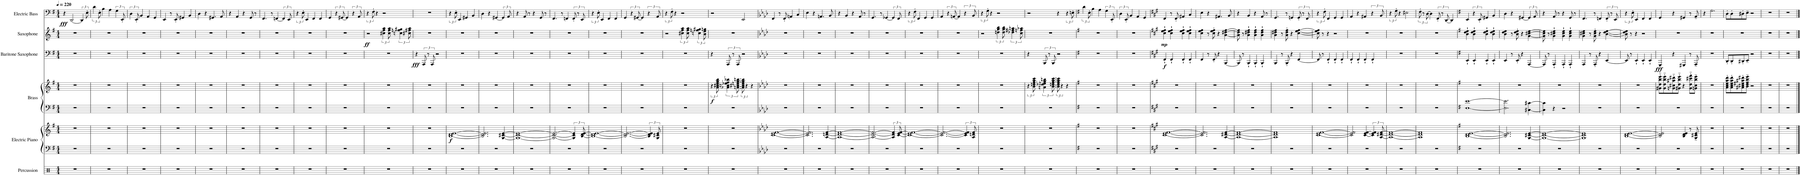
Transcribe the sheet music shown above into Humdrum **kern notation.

**kern	**kern	**kern	**dynam	**kern	**kern	**dynam	**kern	**dynam	**kern	**dynam	**kern	**dynam
*part6	*part5	*part5	*part5	*part4	*part4	*part4	*part3	*part3	*part2	*part2	*part1	*part1
*staff8	*staff7	*staff6	*staff6/7	*staff5	*staff4	*staff4/5	*staff3	*staff3	*staff2	*staff2	*staff1	*staff1
*I"Percussion	*I"Electric Piano	*	*	*I"Brass	*	*	*I"Baritone Saxophone	*	*I"Saxophone	*	*I"Electric Bass	*
*I'Perc.	*I'El. Pno.	*	*	*I'Br.	*	*	*I'Bar. Sax.	*	*I'Sax.	*	*I'El. B.	*
*clefX	*clefF4	*clefG2	*	*clefF4	*clefG2	*	*clefF4	*	*clefG2	*	*clefF4	*
*	*	*	*	*	*	*	*Trd12c21	*	*Trd7c12	*	*Trd7c12	*
*k[]	*k[f#]	*k[f#]	*	*k[f#]	*k[f#]	*	*k[f#]	*	*k[f#]	*	*k[f#]	*
*M4/4	*M4/4	*M4/4	*	*M4/4	*M4/4	*	*M4/4	*	*M4/4	*	*M4/4	*
*MM220	*MM220	*MM220	*	*MM220	*MM220	*	*MM220	*	*MM220	*	*MM220	*
=1	=1	=1	=1	=1	=1	=1	=1	=1	=1	=1	=1	=1
!	!	!	!	!	!	!	!	!	!	!	!	!LO:DY:b
1r	1r	1r	.	1r	1r	.	1r	.	1r	.	4r	fff
.	.	.	.	.	.	.	.	.	.	.	[2DD/	.
.	.	.	.	.	.	.	.	.	.	.	6DD/]	.
.	.	.	.	.	.	.	.	.	.	.	12E'\	.
=2	=2	=2	=2	=2	=2	=2	=2	=2	=2	=2	=2	=2
1r	1r	1r	.	1r	1r	.	1r	.	1r	.	6d\	.
.	.	.	.	.	.	.	.	.	.	.	12E'\	.
.	.	.	.	.	.	.	.	.	.	.	4B\	.
.	.	.	.	.	.	.	.	.	.	.	4A\	.
.	.	.	.	.	.	.	.	.	.	.	6G\	.
.	.	.	.	.	.	.	.	.	.	.	12EE'/	.
=3	=3	=3	=3	=3	=3	=3	=3	=3	=3	=3	=3	=3
1r	1r	1r	.	1r	1r	.	1r	.	1r	.	6D\	.
.	.	.	.	.	.	.	.	.	.	.	12EE'/	.
.	.	.	.	.	.	.	.	.	.	.	4BB/	.
.	.	.	.	.	.	.	.	.	.	.	4AA/	.
.	.	.	.	.	.	.	.	.	.	.	4GG/	.
=4	=4	=4	=4	=4	=4	=4	=4	=4	=4	=4	=4	=4
1r	1r	1r	.	1r	1r	.	1r	.	1r	.	4EE/	.
.	.	.	.	.	.	.	.	.	.	.	8r	.
.	.	.	.	.	.	.	.	.	.	.	8EE'/	.
.	.	.	.	.	.	.	.	.	.	.	4GG#X/	.
.	.	.	.	.	.	.	.	.	.	.	4BB/	.
=5	=5	=5	=5	=5	=5	=5	=5	=5	=5	=5	=5	=5
1r	1r	1r	.	1r	1r	.	1r	.	1r	.	4D\	.
.	.	.	.	.	.	.	.	.	.	.	4r	.
.	.	.	.	.	.	.	.	.	.	.	4.GG#X/	.
.	.	.	.	.	.	.	.	.	.	.	8AA/	.
=6	=6	=6	=6	=6	=6	=6	=6	=6	=6	=6	=6	=6
1r	1r	1r	.	1r	1r	.	1r	.	1r	.	4r	.
.	.	.	.	.	.	.	.	.	.	.	4AA/	.
.	.	.	.	.	.	.	.	.	.	.	4r	.
.	.	.	.	.	.	.	.	.	.	.	8GG/	.
.	.	.	.	.	.	.	.	.	.	.	8r	.
=7	=7	=7	=7	=7	=7	=7	=7	=7	=7	=7	=7	=7
1r	1r	1r	.	1r	1r	.	1r	.	1r	.	4.FF#/	.
.	.	.	.	.	.	.	.	.	.	.	8r	.
.	.	.	.	.	.	.	.	.	.	.	[4FFn/	.
.	.	.	.	.	.	.	.	.	.	.	6FF/]	.
.	.	.	.	.	.	.	.	.	.	.	12EE/	.
=8	=8	=8	=8	=8	=8	=8	=8	=8	=8	=8	=8	=8
1r	1r	1r	.	1r	1r	.	1r	.	1r	.	6r	.
.	.	.	.	.	.	.	.	.	.	.	12E'\	.
.	.	.	.	.	.	.	.	.	.	.	4EE/	.
.	.	.	.	.	.	.	.	.	.	.	4FF#/	.
.	.	.	.	.	.	.	.	.	.	.	4FF#/	.
=9	=9	=9	=9	=9	=9	=9	=9	=9	=9	=9	=9	=9
1r	1r	1r	.	1r	1r	.	1r	.	1r	.	4GG/	.
.	.	.	.	.	.	.	.	.	.	.	6r	.
.	.	.	.	.	.	.	.	.	.	.	[12GG#X/	.
.	.	.	.	.	.	.	.	.	.	.	4GG#/]	.
.	.	.	.	.	.	.	.	.	.	.	6r	.
.	.	.	.	.	.	.	.	.	.	.	12AA/	.
=10	=10	=10	=10	=10	=10	=10	=10	=10	=10	=10	=10	=10
!	!	!	!	!	!	!	!	!	!	!LO:DY:b	!	!
1r	1r	1r	.	1r	1r	.	1r	.	2r	ff	6r	.
.	.	.	.	.	.	.	.	.	.	.	12F#'\	.
.	.	.	.	.	.	.	.	.	.	.	4r	.
.	.	.	.	.	.	.	.	.	6cc#X\ 6ff#\ 6aa\	.	2r	.
.	.	.	.	.	.	.	.	.	12cc#\ 12ff#\ 12aa\	.	.	.
.	.	.	.	.	.	.	.	.	6ccn\ 6ffn\ 6gg#X\	.	.	.
.	.	.	.	.	.	.	.	.	12cc#X\ 12ff#X\ 12aa\	.	.	.
=11	=11	=11	=11	=11	=11	=11	=11	=11	=11	=11	=11	=11
!	!	!	!	!	!	!	!	!LO:DY:b	!	!	!	!
1r	1r	1r	.	1r	1r	.	4r	fff	1r	.	1r	.
.	.	.	.	.	.	.	12AAA/	.	.	.	.	.
.	.	.	.	.	.	.	12r	.	.	.	.	.
.	.	.	.	.	.	.	12AAA/	.	.	.	.	.
.	.	.	.	.	.	.	2r	.	.	.	.	.
=12	=12	=12	=12	=12	=12	=12	=12	=12	=12	=12	=12	=12
!	!	!	!LO:DY:b	!	!	!	!	!	!	!	!	!
1r	1r	[1B [1d [1e	f	1r	1r	.	1r	.	1r	.	6r	.
.	.	.	.	.	.	.	.	.	.	.	12E'\	.
.	.	.	.	.	.	.	.	.	.	.	4EE/	.
.	.	.	.	.	.	.	.	.	.	.	4GG#X/	.
.	.	.	.	.	.	.	.	.	.	.	4BB/	.
=13	=13	=13	=13	=13	=13	=13	=13	=13	=13	=13	=13	=13
1r	1r	2.B/] 2.d/] 2.e/]	.	1r	1r	.	1r	.	1r	.	4D\	.
.	.	.	.	.	.	.	.	.	.	.	4r	.
.	.	.	.	.	.	.	.	.	.	.	[4GG#X/	.
.	.	[4G/ [4c#X/ [4e/	.	.	.	.	.	.	.	.	6GG#/]	.
.	.	.	.	.	.	.	.	.	.	.	12AA/	.
=14	=14	=14	=14	=14	=14	=14	=14	=14	=14	=14	=14	=14
1r	1r	1G_ 1c#_ 1e_	.	1r	1r	.	1r	.	1r	.	4r	.
.	.	.	.	.	.	.	.	.	.	.	8AA/	.
.	.	.	.	.	.	.	.	.	.	.	8r	.
.	.	.	.	.	.	.	.	.	.	.	4r	.
.	.	.	.	.	.	.	.	.	.	.	8GG/	.
.	.	.	.	.	.	.	.	.	.	.	8r	.
=15	=15	=15	=15	=15	=15	=15	=15	=15	=15	=15	=15	=15
1r	1r	2.G/_ 2.c#/_ 2.e/_	.	1r	1r	.	1r	.	1r	.	4.FF#/	.
.	.	.	.	.	.	.	.	.	.	.	8r	.
.	.	.	.	.	.	.	.	.	.	.	4FFn/	.
.	.	6G/] 6c#/] 6e/]	.	.	.	.	.	.	.	.	12FF'/	.
.	.	.	.	.	.	.	.	.	.	.	12r	.
.	.	[12B/ [12d/ [12e/	.	.	.	.	.	.	.	.	12EE/	.
=16	=16	=16	=16	=16	=16	=16	=16	=16	=16	=16	=16	=16
1r	1r	1B_ 1d_ 1e_	.	1r	1r	.	1r	.	1r	.	6r	.
.	.	.	.	.	.	.	.	.	.	.	12E'\	.
.	.	.	.	.	.	.	.	.	.	.	4EE/	.
.	.	.	.	.	.	.	.	.	.	.	4FF#/	.
.	.	.	.	.	.	.	.	.	.	.	4FF#/	.
=17	=17	=17	=17	=17	=17	=17	=17	=17	=17	=17	=17	=17
1r	1r	2.B/_ 2.d/_ 2.e/_	.	1r	1r	.	1r	.	1r	.	4GG/	.
.	.	.	.	.	.	.	.	.	.	.	6r	.
.	.	.	.	.	.	.	.	.	.	.	[12GG#X/	.
.	.	.	.	.	.	.	.	.	.	.	4GG#/]	.
.	.	6B/] 6d/] 6e/]	.	.	.	.	.	.	.	.	6r	.
.	.	12G/ 12c#X/ 12e/	.	.	.	.	.	.	.	.	12AA/	.
=18	=18	=18	=18	=18	=18	=18	=18	=18	=18	=18	=18	=18
1r	1r	1r	.	1r	1r	.	1r	.	2r	.	6r	.
.	.	.	.	.	.	.	.	.	.	.	12F#'\	.
.	.	.	.	.	.	.	.	.	.	.	4r	.
.	.	.	.	.	.	.	.	.	6cc#X\ 6ff#\ 6aa\	.	2r	.
.	.	.	.	.	.	.	.	.	12cc#\ 12ff#\ 12aa\	.	.	.
.	.	.	.	.	.	.	.	.	6ccn\ 6ffn\ 6gg#X\	.	.	.
.	.	.	.	.	.	.	.	.	12b\ 12ee\ 12ggn\	.	.	.
=19	=19	=19	=19	=19	=19	=19	=19	=19	=19	=19	=19	=19
!	!	!	!	!	!	!LO:DY:b	!	!	!	!	!	!
1r	1r	1r	.	1r	6r	f	4r	.	1r	.	2r	.
.	.	.	.	.	12a\ 12cc#X\ 12ee\ 12gg\ 12bb\	.	.	.	.	.	.	.
.	.	.	.	.	6a-X\ 6ccn\ 6ee-X\ 6ff#\ 6bb-X\	.	12AAA/	.	.	.	.	.
.	.	.	.	.	.	.	12r	.	.	.	.	.
.	.	.	.	.	[12an\ [12cc#X\ [12een\ [12gg\ [12bbn\	.	12AAA/	.	.	.	.	.
.	.	.	.	.	12a\] 12cc#\] 12ee\] 12gg\] 12bb\]	.	2r	.	.	.	2EE/	.
.	.	.	.	.	6r	.	.	.	.	.	.	.
.	.	.	.	.	4r	.	.	.	.	.	.	.
=20	=20	=20	=20	=20	=20	=20	=20	=20	=20	=20	=20	=20
*	*k[b-e-a-d-]	*k[b-e-a-d-]	*	*k[b-e-a-d-]	*k[b-e-a-d-]	*	*k[b-e-a-d-]	*	*k[b-e-a-d-]	*	*k[b-e-a-d-]	*
1r	1r	[1c [1e- [1f	.	1r	1r	.	1r	.	1r	.	4FF/	.
.	.	.	.	.	.	.	.	.	.	.	8r	.
.	.	.	.	.	.	.	.	.	.	.	8FF'/	.
.	.	.	.	.	.	.	.	.	.	.	4AAn/	.
.	.	.	.	.	.	.	.	.	.	.	4C/	.
=21	=21	=21	=21	=21	=21	=21	=21	=21	=21	=21	=21	=21
1r	1r	2.c/] 2.e-/] 2.f/]	.	1r	1r	.	1r	.	1r	.	4E-\	.
.	.	.	.	.	.	.	.	.	.	.	4r	.
.	.	.	.	.	.	.	.	.	.	.	4.AAn/	.
.	.	[4A-/ [4dn/ [4f/	.	.	.	.	.	.	.	.	.	.
.	.	.	.	.	.	.	.	.	.	.	8BB-/	.
=22	=22	=22	=22	=22	=22	=22	=22	=22	=22	=22	=22	=22
1r	1r	1A-_ 1d_ 1f_	.	1r	1r	.	1r	.	1r	.	4r	.
.	.	.	.	.	.	.	.	.	.	.	4BB-/	.
.	.	.	.	.	.	.	.	.	.	.	4r	.
.	.	.	.	.	.	.	.	.	.	.	8AA-/	.
.	.	.	.	.	.	.	.	.	.	.	8r	.
=23	=23	=23	=23	=23	=23	=23	=23	=23	=23	=23	=23	=23
1r	1r	2.A-/_ 2.d/_ 2.f/_	.	1r	1r	.	1r	.	1r	.	4.GG/	.
.	.	.	.	.	.	.	.	.	.	.	8r	.
.	.	.	.	.	.	.	.	.	.	.	[4GG-X/	.
.	.	6A-/] 6d/] 6f/]	.	.	.	.	.	.	.	.	6GG-/]	.
.	.	[12c/ [12e-/ [12f/	.	.	.	.	.	.	.	.	12FF/	.
=24	=24	=24	=24	=24	=24	=24	=24	=24	=24	=24	=24	=24
1r	1r	1c_ 1e-_ 1f_	.	1r	1r	.	1r	.	1r	.	6r	.
.	.	.	.	.	.	.	.	.	.	.	12F'\	.
.	.	.	.	.	.	.	.	.	.	.	4FF/	.
.	.	.	.	.	.	.	.	.	.	.	4GG/	.
.	.	.	.	.	.	.	.	.	.	.	4GG/	.
=25	=25	=25	=25	=25	=25	=25	=25	=25	=25	=25	=25	=25
1r	1r	2.c/_ 2.e-/_ 2.f/_	.	1r	1r	.	1r	.	1r	.	4AA-/	.
.	.	.	.	.	.	.	.	.	.	.	6r	.
.	.	.	.	.	.	.	.	.	.	.	[12AAn/	.
.	.	.	.	.	.	.	.	.	.	.	4AA/]	.
.	.	6c/] 6e-/] 6f/]	.	.	.	.	.	.	.	.	6r	.
.	.	12A-/ 12dn/ 12f/	.	.	.	.	.	.	.	.	12BB-/	.
=26	=26	=26	=26	=26	=26	=26	=26	=26	=26	=26	=26	=26
1r	1r	1r	.	1r	1r	.	1r	.	2r	.	6r	.
.	.	.	.	.	.	.	.	.	.	.	12G'\	.
.	.	.	.	.	.	.	.	.	.	.	4r	.
.	.	.	.	.	.	.	.	.	6ddn\ 6gg\ 6bb-\	.	2r	.
.	.	.	.	.	.	.	.	.	12dd\ 12gg\ 12bb-\	.	.	.
.	.	.	.	.	.	.	.	.	6dd-X\ 6ff#X\ 6aan\	.	.	.
.	.	.	.	.	.	.	.	.	12cc\ 12ffn\ 12aa-X\	.	.	.
=27	=27	=27	=27	=27	=27	=27	=27	=27	=27	=27	=27	=27
1r	1r	1r	.	1r	6r	.	4r	.	1r	.	2r	.
.	.	.	.	.	12b-\ 12ddn\ 12ff\ 12aa-\ 12ccc\	.	.	.	.	.	.	.
.	.	.	.	.	6an\ 6dd-X\ 6een\ 6gg\ 6bbn\	.	12BBB-/	.	.	.	.	.
.	.	.	.	.	.	.	12r	.	.	.	.	.
.	.	.	.	.	[12b-\ [12ddn\ [12ff\ [12aa-\ [12ccc\	.	12BBB-/	.	.	.	.	.
.	.	.	.	.	12b-\] 12dd\] 12ff\] 12aa-\] 12ccc\]	.	2r	.	.	.	4r	.
.	.	.	.	.	6r	.	.	.	.	.	.	.
.	.	.	.	.	4r	.	.	.	.	.	6r	.
.	.	.	.	.	.	.	.	.	.	.	12En'\	.
=28	=28	=28	=28	=28	=28	=28	=28	=28	=28	=28	=28	=28
*	*k[f#]	*k[f#]	*	*k[f#]	*k[f#]	*	*k[f#]	*	*k[f#]	*	*k[f#]	*
1r	1r	1r	.	1r	1r	.	1r	.	1r	.	6d\	.
.	.	.	.	.	.	.	.	.	.	.	12E'\	.
.	.	.	.	.	.	.	.	.	.	.	4B\	.
.	.	.	.	.	.	.	.	.	.	.	4A\	.
.	.	.	.	.	.	.	.	.	.	.	6G\	.
.	.	.	.	.	.	.	.	.	.	.	12EE'/	.
=29	=29	=29	=29	=29	=29	=29	=29	=29	=29	=29	=29	=29
1r	1r	1r	.	1r	1r	.	1r	.	1r	.	6D\	.
.	.	.	.	.	.	.	.	.	.	.	12EE'/	.
.	.	.	.	.	.	.	.	.	.	.	4BB/	.
.	.	.	.	.	.	.	.	.	.	.	4AA/	.
.	.	.	.	.	.	.	.	.	.	.	4GG/	.
=30	=30	=30	=30	=30	=30	=30	=30	=30	=30	=30	=30	=30
*	*k[f#c#g#]	*k[f#c#g#]	*	*k[f#c#g#]	*k[f#c#g#]	*	*k[f#c#g#]	*	*k[f#c#g#]	*	*k[f#c#g#]	*
!	!	!	!	!	!	!	!	!LO:DY:b	!	!LO:DY:b	!	!
1r	1r	[1c# [1e [1f#	.	1r	1r	.	4FF#`/	f	4cc#\` 4ee\` 4ff#\`	mp	4FF#/	.
.	.	.	.	.	.	.	4FF#`/	.	4cc#\` 4ee\` 4ff#\`	.	8r	.
.	.	.	.	.	.	.	.	.	.	.	8FF#'/	.
.	.	.	.	.	.	.	4FF#`/	.	4cc#\` 4ee\` 4ff#\`	.	4AA#X/	.
.	.	.	.	.	.	.	4FF#`/	.	4cc#\` 4ee\` 4ff#\`	.	4C#/	.
=31	=31	=31	=31	=31	=31	=31	=31	=31	=31	=31	=31	=31
1r	1r	2.c#/] 2.e/] 2.f#/]	.	1r	1r	.	4FF#/	.	4cc#\ 4ee\ 4ff#\	.	4E\	.
.	.	.	.	.	.	.	8r	.	8r	.	4r	.
.	.	.	.	.	.	.	8FF#'/	.	8cc#\' 8ee\' 8ff#\'	.	.	.
.	.	.	.	.	.	.	4r	.	4r	.	4.AA#X/	.
.	.	[4A/ [4d#X/ [4f#/	.	.	.	.	[4BBB/	.	[4a\ [4dd#X\ [4ff#\	.	.	.
.	.	.	.	.	.	.	.	.	.	.	8BB/	.
=32	=32	=32	=32	=32	=32	=32	=32	=32	=32	=32	=32	=32
1r	1r	1A_ 1d#_ 1f#_	.	1r	1r	.	8BBB/]	.	8a\] 8dd#\] 8ff#\]	.	4r	.
.	.	.	.	.	.	.	8r	.	8r	.	.	.
.	.	.	.	.	.	.	4BBB`/	.	4a\` 4dd#X\` 4ff#\`	.	4BB/	.
.	.	.	.	.	.	.	4BBB`/	.	4a\` 4dd#\` 4ff#\`	.	4r	.
.	.	.	.	.	.	.	4BBB`/	.	4a\` 4dd#\` 4ff#\`	.	8AA/	.
.	.	.	.	.	.	.	.	.	.	.	8r	.
=33	=33	=33	=33	=33	=33	=33	=33	=33	=33	=33	=33	=33
1r	1r	1A] 1d#] 1f#]	.	1r	1r	.	4BBB/	.	4a\ 4dd#X\ 4ff#\	.	4.GG#/	.
.	.	.	.	.	.	.	8r	.	8r	.	.	.
.	.	.	.	.	.	.	8BBB'/	.	8a\' 8dd#\' 8ff#\'	.	8r	.
.	.	.	.	.	.	.	4r	.	4r	.	4GGn/	.
.	.	.	.	.	.	.	[4FF#/	.	[4cc#\ [4ee\ [4ff#\	.	12GG'/	.
.	.	.	.	.	.	.	.	.	.	.	12r	.
.	.	.	.	.	.	.	.	.	.	.	12FF#/	.
=34	=34	=34	=34	=34	=34	=34	=34	=34	=34	=34	=34	=34
1r	1r	[1c# [1e [1f#	.	1r	1r	.	8FF#/]	.	8cc#\] 8ee\] 8ff#\]	.	6r	.
.	.	.	.	.	.	.	8r	.	8r	.	.	.
.	.	.	.	.	.	.	.	.	.	.	12F#'\	.
.	.	.	.	.	.	.	4FF#`/	.	4r	.	4FF#/	.
.	.	.	.	.	.	.	4FF#`/	.	2r	.	4GG#/	.
.	.	.	.	.	.	.	4FF#`/	.	.	.	4GG#/	.
=35	=35	=35	=35	=35	=35	=35	=35	=35	=35	=35	=35	=35
1r	1r	2c#/] 2e/] 2f#/]	.	1r	1r	.	4FF#`/	.	1r	.	4AA/	.
.	.	.	.	.	.	.	4FF#`/	.	.	.	4r	.
.	.	[4c#/ [4e/ [4f#/	.	.	.	.	4FF#`/	.	.	.	4AA#X/	.
.	.	6c#/] 6e/] 6f#/]	.	.	.	.	4FF#`/	.	.	.	6r	.
.	.	[12A/ [12d#X/ [12f#/	.	.	.	.	.	.	.	.	12BB/	.
=36	=36	=36	=36	=36	=36	=36	=36	=36	=36	=36	=36	=36
1r	1r	1A_ 1d#_ 1f#_	.	1r	1r	.	1r	.	1r	.	6r	.
.	.	.	.	.	.	.	.	.	.	.	12G#'\	.
.	.	.	.	.	.	.	.	.	.	.	4r	.
.	.	.	.	.	.	.	.	.	.	.	2E#X\	.
=37	=37	=37	=37	=37	=37	=37	=37	=37	=37	=37	=37	=37
1r	1r	1A] 1d#] 1f#]	.	1r	1r	.	1r	.	1r	.	12F#'\	.
.	.	.	.	.	.	.	.	.	.	.	12r	.
.	.	.	.	.	.	.	.	.	.	.	[12D\	.
.	.	.	.	.	.	.	.	.	.	.	4D\]	.
.	.	.	.	.	.	.	.	.	.	.	12FF#'/	.
.	.	.	.	.	.	.	.	.	.	.	12r	.
.	.	.	.	.	.	.	.	.	.	.	[12DD/	.
.	.	.	.	.	.	.	.	.	.	.	4DD/]	.
=38	=38	=38	=38	=38	=38	=38	=38	=38	=38	=38	=38	=38
*	*k[f#]	*k[f#]	*	*k[f#]	*k[f#]	*	*k[f#]	*	*k[f#]	*	*k[f#]	*
1r	1r	[1B [1d [1e	.	[1E [1e	1r	.	4EE`/	.	4b\` 4dd\` 4ee\`	.	4EE/	.
.	.	.	.	.	.	.	4EE`/	.	4b\` 4dd\` 4ee\`	.	6r	.
.	.	.	.	.	.	.	.	.	.	.	12EE'/	.
.	.	.	.	.	.	.	4EE`/	.	4b\` 4dd\` 4ee\`	.	4GG#X/	.
.	.	.	.	.	.	.	4EE`/	.	4b\` 4dd\` 4ee\`	.	4BB/	.
=39	=39	=39	=39	=39	=39	=39	=39	=39	=39	=39	=39	=39
1r	1r	2.B/] 2.d/] 2.e/]	.	2.E\] 2.e\]	1r	.	4EE/	.	4b\ 4dd\ 4ee\	.	4D\	.
.	.	.	.	.	.	.	8r	.	8r	.	4r	.
.	.	.	.	.	.	.	8EE'/	.	8b\' 8dd\' 8ee\'	.	.	.
.	.	.	.	.	.	.	4r	.	4r	.	[4GG#X/	.
.	.	[4G/ [4c#X/ [4e/	.	[4C#X\ [4c#X\	.	.	[4AAA/	.	[4g\ [4cc#X\ [4ee\	.	6GG#/]	.
.	.	.	.	.	.	.	.	.	.	.	12AA/	.
=40	=40	=40	=40	=40	=40	=40	=40	=40	=40	=40	=40	=40
1r	1r	1G_ 1c#_ 1e_	.	4C#\] 4c#\]	1r	.	8AAA/]	.	8g\] 8cc#\] 8ee\]	.	4r	.
.	.	.	.	.	.	.	8r	.	8r	.	.	.
.	.	.	.	4r	.	.	4AAA`/	.	4g\` 4cc#X\` 4ee\`	.	8AA/	.
.	.	.	.	.	.	.	.	.	.	.	8r	.
.	.	.	.	2r	.	.	4AAA`/	.	4g\` 4cc#\` 4ee\`	.	4r	.
.	.	.	.	.	.	.	4AAA`/	.	4g\` 4cc#\` 4ee\`	.	8GG/	.
.	.	.	.	.	.	.	.	.	.	.	8r	.
=41	=41	=41	=41	=41	=41	=41	=41	=41	=41	=41	=41	=41
1r	1r	1G] 1c#] 1e]	.	1r	1r	.	4AAA/	.	4g\ 4cc#X\ 4ee\	.	4.FF#/	.
.	.	.	.	.	.	.	8r	.	8r	.	.	.
.	.	.	.	.	.	.	8AAA'/	.	8g\' 8cc#\' 8ee\'	.	8r	.
.	.	.	.	.	.	.	4r	.	4r	.	4FFn/	.
.	.	.	.	.	.	.	[4EE/	.	[4b\ [4dd\ [4ee\	.	12FF'/	.
.	.	.	.	.	.	.	.	.	.	.	12r	.
.	.	.	.	.	.	.	.	.	.	.	12EE/	.
=42	=42	=42	=42	=42	=42	=42	=42	=42	=42	=42	=42	=42
1r	1r	[1B [1d [1e	.	1r	1r	.	8EE/]	.	8b\] 8dd\] 8ee\]	.	6r	.
.	.	.	.	.	.	.	8r	.	8r	.	.	.
.	.	.	.	.	.	.	.	.	.	.	12E'\	.
.	.	.	.	.	.	.	4EE`/	.	4r	.	4EE/	.
.	.	.	.	.	.	.	4EE`/	.	2r	.	4FF#/	.
.	.	.	.	.	.	.	4EE`/	.	.	.	4FF#/	.
=43	=43	=43	=43	=43	=43	=43	=43	=43	=43	=43	=43	=43
!	!	!	!	!	!	!	!	!LO:DY:b	!	!	!	!
1r	1r	2B/] 2d/] 2e/]	.	1r	8g#X\'~ 8dd\'~ 8bb\'~ 8eee\'~L	.	4GGG/	fff	1r	.	4GG/	.
.	.	.	.	.	8g#\'~ 8dd\'~ 8bb\'~ 8eee\'~	.	.	.	.	.	.	.
.	.	.	.	.	8gn\'~ 8cc#X\'~ 8aa#X\'~ 8ddd#X\'~	.	4r	.	.	.	4r	.
.	.	.	.	.	8g#X\'~ 8dd\'~ 8bb\'~ 8eee\'~J	.	.	.	.	.	.	.
.	.	4B/ 4d/ 4e/	.	.	4r	.	4GGG#X/	.	.	.	4GG#X/	.
.	.	8r	.	.	8g#\'~ 8dd\'~ 8ccc#X\'~ 8fff#\'~L	.	8r	.	.	.	8r	.
.	.	8G/~ 8c#X/~ 8e/~	.	.	8gn\~ 8cc#\~ 8bb\~ 8eee\~J	.	8AAA~/	.	.	.	8AA~/	.
=44	=44	=44	=44	=44	=44	=44	=44	=44	=44	=44	=44	=44
1r	1r	1r	.	1r	1r	.	1r	.	1r	.	4r	.
.	.	.	.	.	.	.	.	.	.	.	2.G\	.
=45	=45	=45	=45	=45	=45	=45	=45	=45	=45	=45	=45	=45
1r	1r	1r	.	1r	8a\' 8cc\' 8ee\' 8aa\' 8ddd\'L	.	8DD'/L	.	1r	.	8D'\L	.
.	.	.	.	.	8a\' 8cc\' 8ee\' 8aa\' 8ddd\'	.	8DD'/	.	.	.	8D'\	.
.	.	.	.	.	8a#X\' 8cc#X\' 8ee#X\' 8aa#X\' 8ddd#X\'	.	8DD#X'/	.	.	.	8D#X'\	.
.	.	.	.	.	8b\~ 8dd\~ 8ff#\~ 8bb\~ 8eee\~J	.	8EE~/J	.	.	.	8E~\J	.
.	.	.	.	.	2r	.	2r	.	.	.	2r	.
=46	=46	=46	=46	=46	=46	=46	=46	=46	=46	=46	=46	=46
1r	1r	1r	.	1r	1r	.	1r	.	1r	.	1r	.
=47	=47	=47	=47	=47	=47	=47	=47	=47	=47	=47	=47	=47
1r	1r	1r	.	1r	1r	.	1r	.	1r	.	1r	.
==	==	==	==	==	==	==	==	==	==	==	==	==
*-	*-	*-	*-	*-	*-	*-	*-	*-	*-	*-	*-	*-
